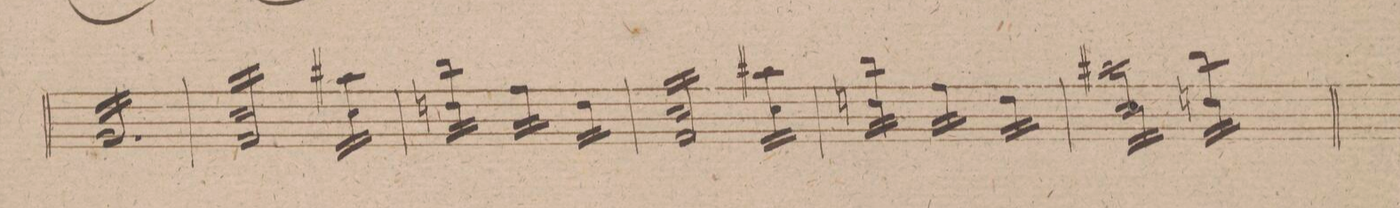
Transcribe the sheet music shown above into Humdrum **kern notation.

**kern	**dynam
*I"Violino 2do	*
*clefG2	*
*k[f#c#g#d#]	*
*M3/4	*
*2\right	*
16g#LL	.
16g#	.
16g#	.
16g#	.
16g#	.
16g#	.
16g#	.
16g#	.
16g#	.
16g#	.
16g#	.
16g#JJ	.
=31	=31
16cc#LL 16f#	.
16cc# 16f#	.
16cc# 16f#	.
16cc# 16f#	.
16cc# 16f#	.
16cc# 16f#	.
16cc# 16f#	.
16cc#JJ 16f#	.
16aa#XLL 16cc#	.
16aa# 16cc#	.
16aa# 16cc#	.
16aa#JJ 16cc#	.
=32	=32
16bbLL 16ddn	.
16bb 16dd	.
16bb 16dd	.
16bbJJ 16dd	.
16ff#LL	.
16ff#	.
16ff#	.
16ff#JJ	.
16ddLL	.
16dd	.
16dd	.
16ddJJ	.
=33	=33
16cc#LL 16f#	.
16cc# 16f#	.
16cc# 16f#	.
16cc# 16f#	.
16cc# 16f#	.
16cc# 16f#	.
16cc# 16f#	.
16cc#JJ 16f#	.
16aa#XLL 16cc#	.
16aa# 16cc#	.
16aa# 16cc#	.
16aa#JJ 16cc#	.
=34	=34
16bbLL 16ddn	.
16bb 16dd	.
16bb 16dd	.
16bbJJ 16dd	.
16ff#LL	.
16ff#	.
16ff#	.
16ff#JJ	.
16ddLL	.
16dd	.
16dd	.
16ddJJ	.
=35	=35
16aa#XLL 16cc#	.
16aa# 16cc#	.
16aa# 16cc#	.
16aa# 16cc#	.
16aa# 16cc#	.
16aa# 16cc#	.
16aa# 16cc#	.
16aa#JJ 16cc#	.
16bbLL 16ddn	.
16bb 16dd	.
16bb 16dd	.
16bbJJ 16dd	.
=36	=36
*-	*-
